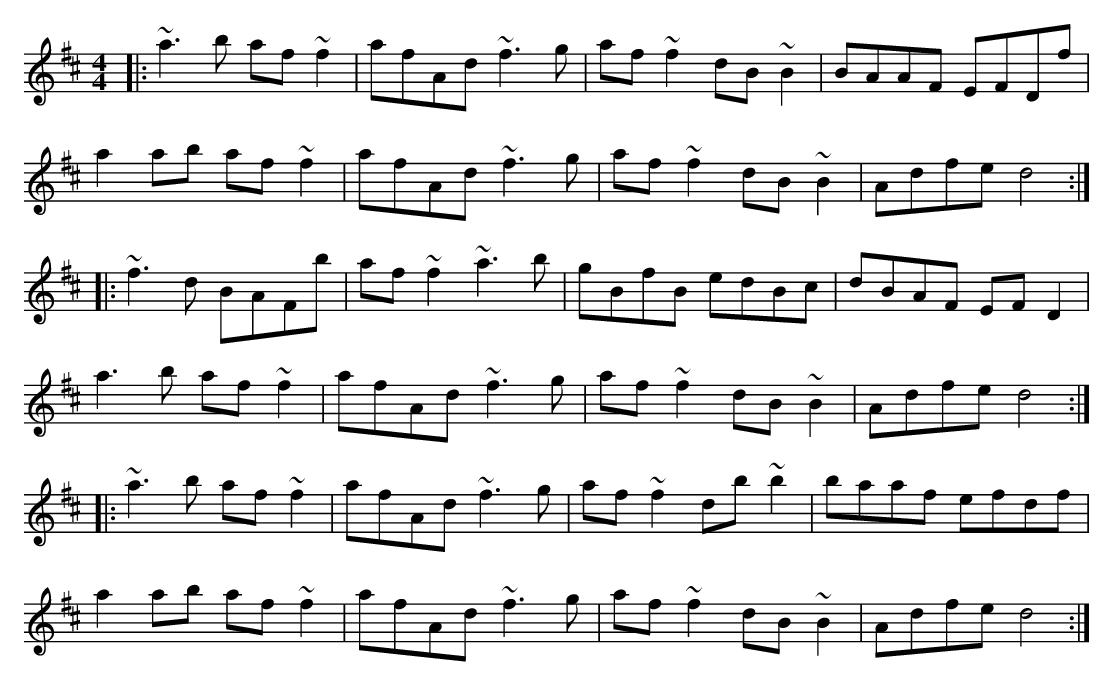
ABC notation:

X:1
M:4/4
K:D
|:~a3b af~f2|afAd ~f3g|af~f2 dB~B2|BAAF EFDf|
a2ab af~f2|afAd ~f3g|af~f2 dB~B2|Adfe d4:|
|:~f3d BAFb|af~f2 ~a3b|gBfB edBc|dBAF EFD2|
a3b af~f2|afAd ~f3g|af~f2 dB~B2|Adfe d4:|
|:~a3b af~f2|afAd ~f3g|af~f2 db~b2|baaf efdf|
a2ab af~f2|afAd ~f3g|af~f2 dB~B2|Adfe d4:|
